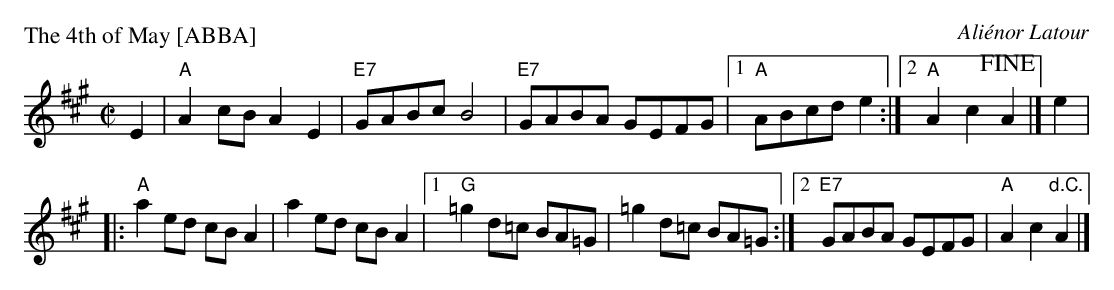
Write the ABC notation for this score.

X:1
P: The 4th of May [ABBA]
C: Ali\'enor Latour
M: C|
L: 1/8
K: A
E2 |\
"A"A2cB A2E2 | "E7"GABc B4 | "E7"GABA GEFG |\
[1 "A"ABcd e2 :|[2 "A"A2c2 !fine!A2 |] e2 |
|:\
"A"a2ed cBA2 | a2ed cBA2 |\
[1 "G"=g2d=c BA=G | =g2d=c BA=G :|\
[2 "E7"GABA GEFG | "A"A2c2 "d.C."A2 |]
